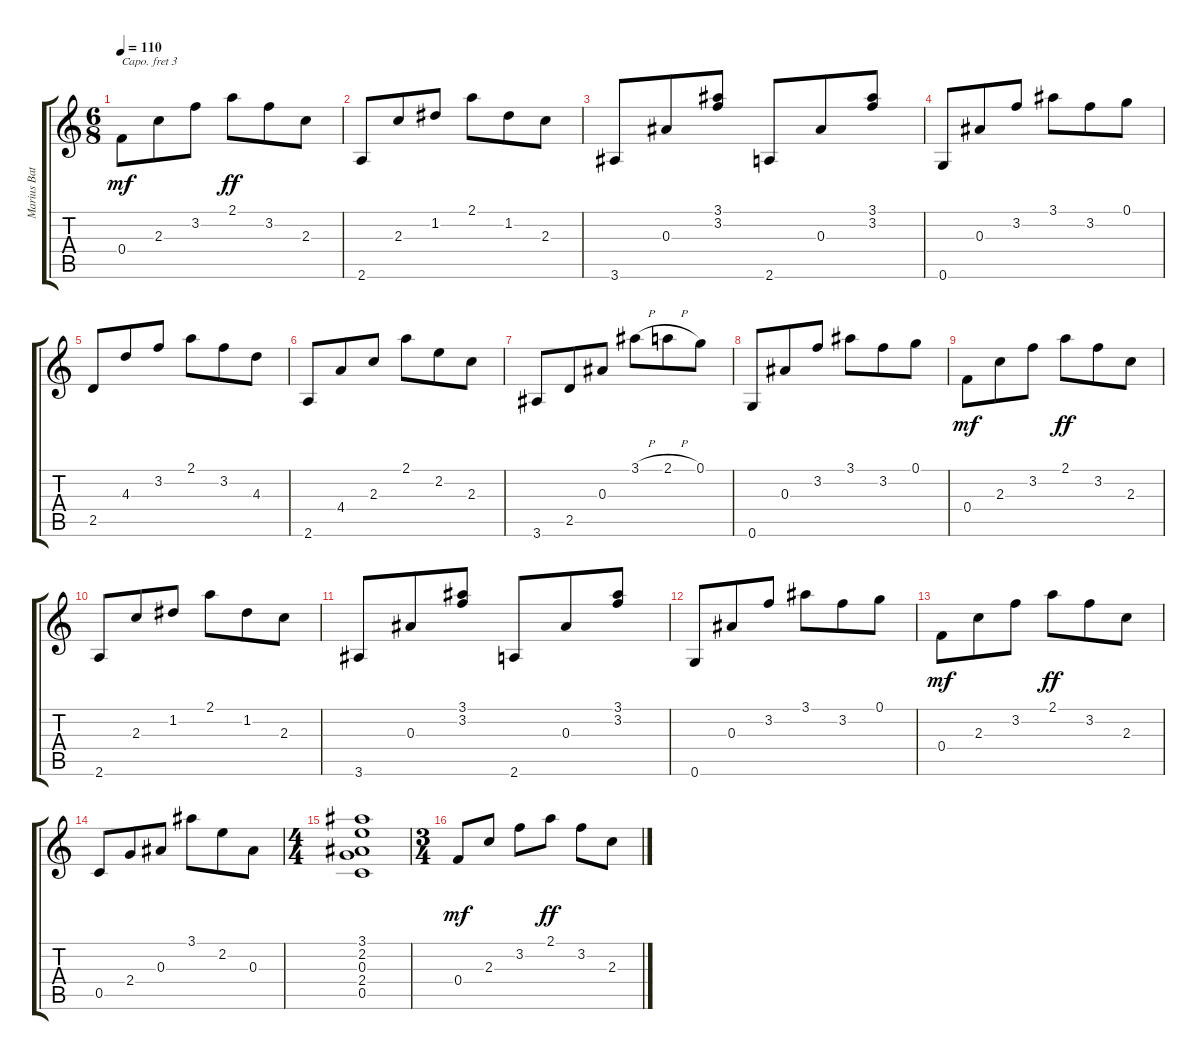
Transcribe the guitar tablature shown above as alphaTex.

\track ("Marius Batu" "Marius Bat") {instrument acousticguitarsteel}
\staff {score tabs}
\capo 3
\tuning (E4 B3 G3 D3 A2 E2) {hide}
\ts (6 8)
\tempo 110
\clef g2
\ks c
0.4.8{dy mf} 2.3.8 3.2.8 2.1.8{dy ff} 3.2.8 2.3.8 |
2.6.8 2.3.8 1.2.8 2.1.8 1.2.8 2.3.8 |
3.6.8 0.3.8 (3.1 3.2).8 2.6.8 0.3.8 (3.1 3.2).8 |
0.6.8 0.3.8 3.2.8 3.1.8 3.2.8 0.1.8 |
2.5.8 4.3.8 3.2.8 2.1.8 3.2.8 4.3.8 |
2.6.8 4.4.8 2.3.8 2.1.8 2.2.8 2.3.8 |
3.6.8 2.5.8 0.3.8 3.1{h}.8 2.1{h}.8 0.1.8 |
0.6.8 0.3.8 3.2.8 3.1.8 3.2.8 0.1.8 |
0.4.8{dy mf} 2.3.8 3.2.8 2.1.8{dy ff} 3.2.8 2.3.8 |
2.6.8 2.3.8 1.2.8 2.1.8 1.2.8 2.3.8 |
3.6.8 0.3.8 (3.1 3.2).8 2.6.8 0.3.8 (3.1 3.2).8 |
0.6.8 0.3.8 3.2.8 3.1.8 3.2.8 0.1.8 |
0.4.8{dy mf} 2.3.8 3.2.8 2.1.8{dy ff} 3.2.8 2.3.8 |
0.5.8 2.4.8 0.3.8 3.1.8 2.2.8 0.3.8 |
\ts (4 4)
(3.1 2.2 0.3 2.4 0.5).1 |
\ts (3 4)
0.4.8{dy mf} 2.3.8 3.2.8 2.1.8{dy ff} 3.2.8 2.3.8
